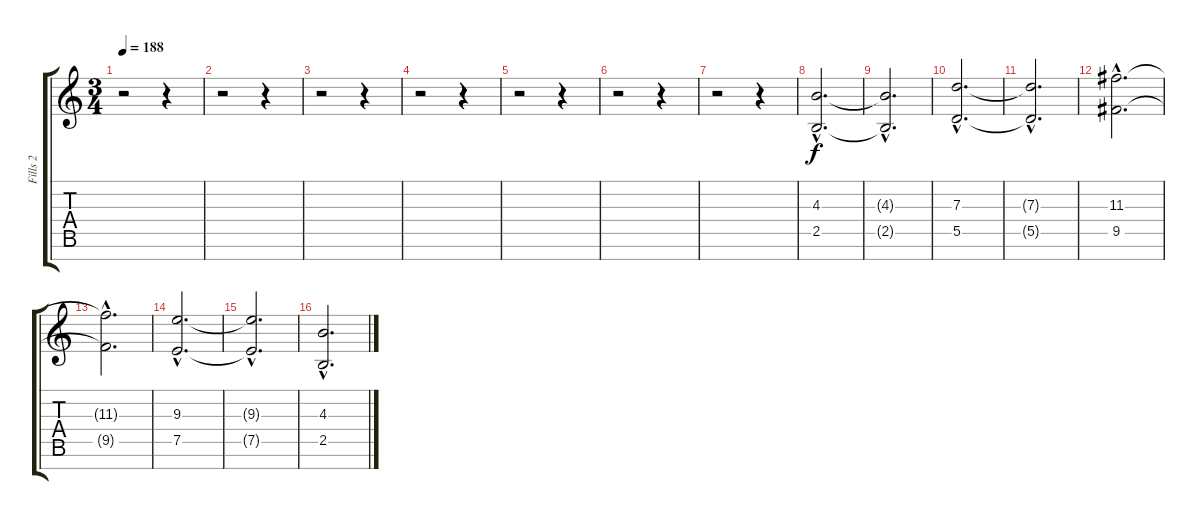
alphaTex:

\track ("Fills 2" "Fills 2") {instrument distortionguitar}
\staff {score tabs}
\tuning (E4 B3 G3 D3 A2 E2 B1) {hide}
\ts (3 4)
\tempo 188
\clef g2
\ks c
r.2{dy f} r.4 |
r.2 r.4 |
r.2 r.4 |
r.2 r.4 |
r.2 r.4 |
r.2 r.4 |
r.2 r.4 |
(4.3{hac} 2.5{hac}).2{d volume 10} |
(4.3{hac t} 2.5{hac t}).2{d} |
(7.3{hac} 5.5{hac}).2{d} |
(7.3{hac t} 5.5{hac t}).2{d} |
(11.3{hac} 9.5{hac}).2{d} |
(11.3{hac t} 9.5{hac t}).2{d} |
(9.3{hac} 7.5{hac}).2{d} |
(9.3{hac t} 7.5{hac t}).2{d} |
(4.3{hac} 2.5{hac}).2{d}
